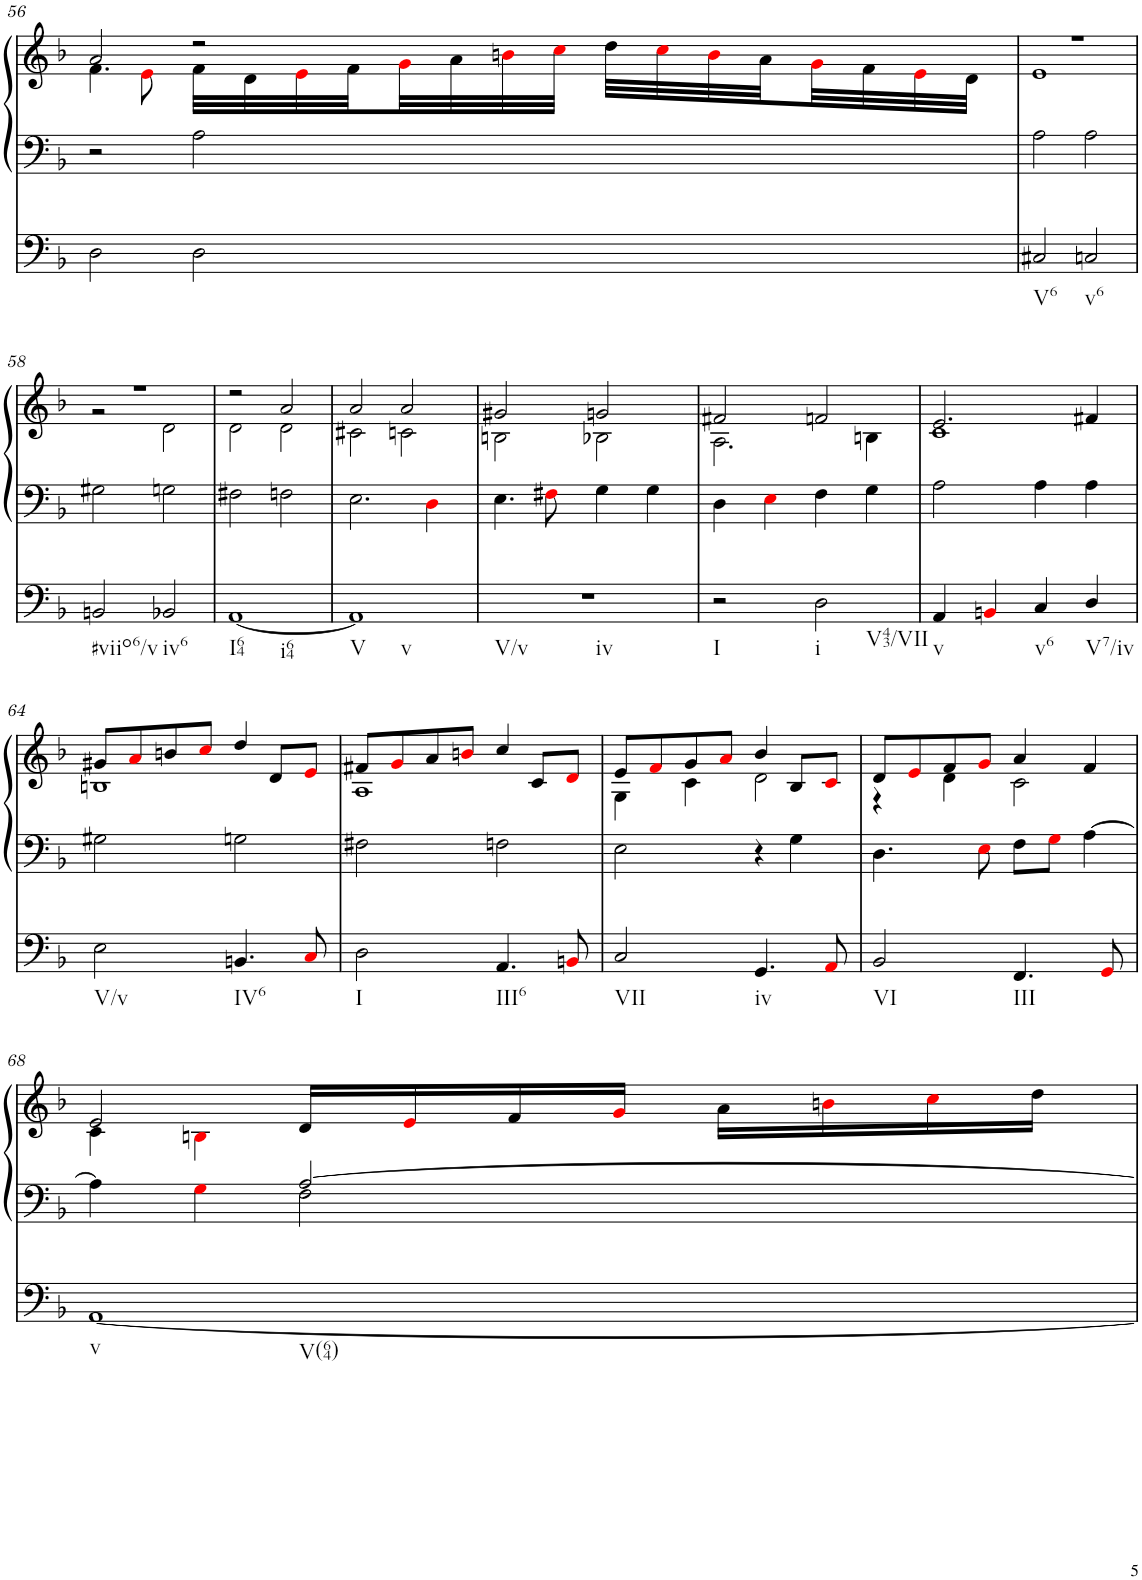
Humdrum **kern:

**kern	**kern	**kern
*part2	*part1	*part1
*staff3	*staff2	*staff1
*I"Pedal	*I"linke Hand	*
!!LO:PB:g=z
*clefF4	*clefF4	*clefG2
*k[b-]	*k[b-]	*k[b-]
*M4/4	*M4/4	*M4/4
=56	=56	=56
*	*	*^
2D\	2r	2a/	4.f\
.	.	.	8ei\
2D\	2A\	2r	32f\LLL
.	.	.	32d\
.	.	.	32ei\
.	.	.	32f\
.	.	.	32gi\
.	.	.	32a\
.	.	.	32bni\
.	.	.	32cci\JJJ
.	.	.	32dd\LLL
.	.	.	32cci\
.	.	.	32bi\
.	.	.	32a\
.	.	.	32gi\
.	.	.	32f\
.	.	.	32ei\
.	.	.	32d\JJJ
=57	=57	=57	=57
!LO:TX:b:t=V6	!	!	!
2C#X/	2A\	1r	1e
!LO:TX:b:t=v6	!	!	!
2Cn/	2A\	.	.
!!LO:LB:g=z	!!
=58	=58	=58	=58
!LO:TX:b:t=#viio6/v	!	!	!
2BBn/	2G#X\	1r	2r
!LO:TX:b:t=iv6	!	!	!
2BB-X/	2Gn\	.	2d\
=59	=59	=59	=59
!LO:TX:b:t=I64	!	!	!
!LO:TX:b:t=i64	!	!	!
[1AA	2F#X\	2r	2d\
.	2Fn\	2a/	2d\
=60	=60	=60	=60
!LO:TX:b:t=V	!	!	!
!LO:TX:b:t=v	!	!	!
1AA]	2.E\	2a/	2c#X\
.	.	2a/	2cn\
.	4Di\	.	.
=61	=61	=61	=61
!LO:TX:b:t=V/v	!	!	!
!LO:TX:b:t=iv	!	!	!
1r	4.E\	2g#X/	2Bn\
.	8F#Xi\	.	.
.	4G\	2gn/	2B-X\
.	4G\	.	.
=62	=62	=62	=62
!LO:TX:b:t=I	!	!	!
2r	4D\	2f#X/	2.A\
.	4Ei\	.	.
!LO:TX:b:t=i	!	!	!
!LO:TX:b:t=V43/VII	!	!	!
2D\	4F\	2fn/	.
.	4G\	.	4Bn\
=63	=63	=63	=63
!LO:TX:b:t=v	!	!	!
4AA/	2A\	2.e/	1c
4BBni/	.	.	.
!LO:TX:b:t=v6	!	!	!
4C/	4A\	.	.
!LO:TX:b:t=V7/iv	!	!	!
4D/	4A\	4f#X/	.
!!LO:LB:g=z	!!
=64	=64	=64	=64
!LO:TX:b:t=V/v	!	!	!
2E\	2G#X\	8g#X/L	1Bn
.	.	8ai/	.
.	.	8bn/	.
.	.	8cci/J	.
!LO:TX:b:t=IV6	!	!	!
4.BBn/	2Gn\	4dd/	.
.	.	8d/L	.
8Ci/	.	8ei/J	.
=65	=65	=65	=65
!LO:TX:b:t=I	!	!	!
2D\	2F#X\	8f#X/L	1A
.	.	8gi/	.
.	.	8a/	.
.	.	8bni/J	.
!LO:TX:b:t=III6	!	!	!
4.AA/	2Fn\	4cc/	.
.	.	8c/L	.
8BBni/	.	8di/J	.
=66	=66	=66	=66
!LO:TX:b:t=VII	!	!	!
2C/	2E\	8e/L	4G\
.	.	8fi/	.
.	.	8g/	4c\
.	.	8ai/J	.
!LO:TX:b:t=iv	!	!	!
4.GG/	4r	4b-/	2d\
.	4G\	8B-/L	.
8AAi/	.	8ci/J	.
=67	=67	=67	=67
!LO:TX:b:t=VI	!	!	!
2BB-/	4.D\	8d/L	4r
.	.	8ei/	.
.	.	8f/	4d\
.	8Ei\	8gi/J	.
!LO:TX:b:t=III	!	!	!
4.FF/	8F\L	4a/	2c\
.	8Gi\J	.	.
.	[4A\	4f/	.
8GGi/	.	.	.
!!LO:LB:g=z	!!
=68	=68	=68	=68
*	*^	*	*
!LO:TX:b:t=v	!	!	!	!
!LO:TX:b:t=V(64)	!	!	!	!
[1AA	4A\]	2ryy	2e/	4c\
.	4Gi\	.	.	4Bni\
.	[2A/	2F\	16d/LL	2ryy
.	.	.	16ei/	.
.	.	.	16f/	.
.	.	.	16gi/JJ	.
.	.	.	16a\LL	.
.	.	.	16bni\	.
.	.	.	16cci\	.
.	.	.	16dd\JJ	.
*	*v	*v	*	*
*	*	*v	*v
=	=	=
*-	*-	*-
